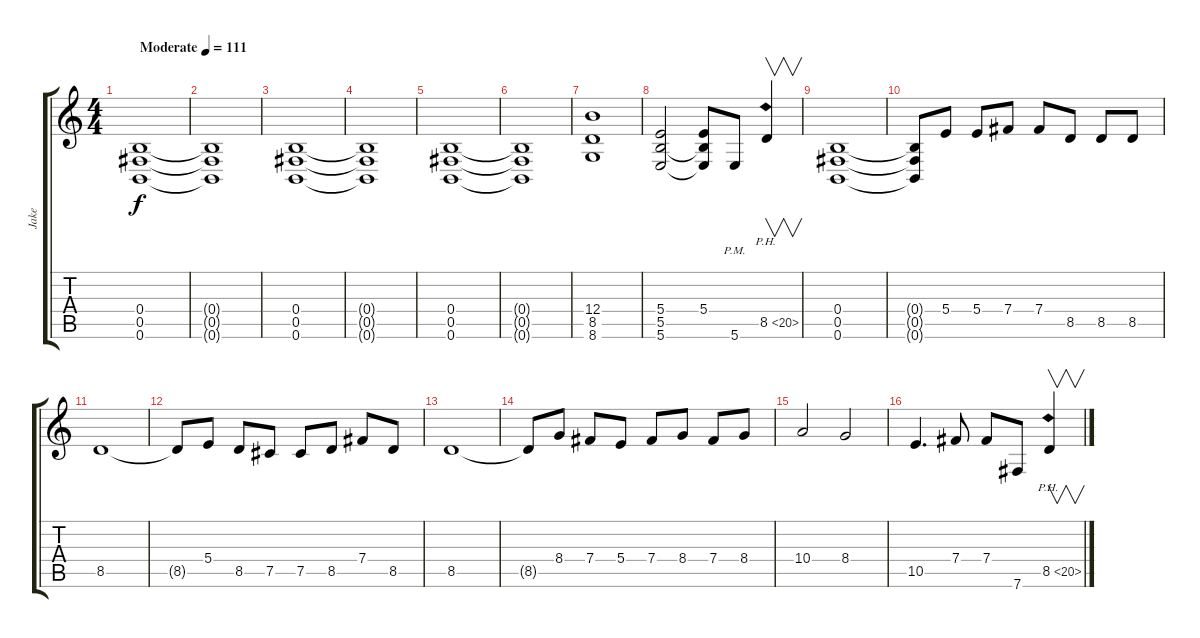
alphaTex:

\track ("Jake" "Jake") {instrument distortionguitar}
\staff {score tabs}
\tuning (Db4 Ab3 E3 B2 Gb2 B1) {hide}
\ts (4 4)
\tempo (111 "Moderate")
\clef g2
\ks c
(0.4 0.5 0.6).1{dy f instrument distortionguitar} |
(0.4{t} 0.5{t} 0.6{t}).1 |
(0.4 0.5 0.6).1 |
(0.4{t} 0.5{t} 0.6{t}).1 |
(0.4 0.5 0.6).1 |
(0.4{t} 0.5{t} 0.6{t}).1 |
(12.4 8.5 8.6).1 |
(5.4 5.5 5.6).2 (5.4 5.5{t} 5.6{t}).8 5.6{pm}.8 8.5{ph 12}.4{v} |
(0.4 0.5 0.6).1 |
(0.4{t} 0.5{t} 0.6{t}).8 5.4.8 5.4.8 7.4.8 7.4.8 8.5.8 8.5.8 8.5.8 |
8.5.1 |
8.5{t}.8 5.4.8 8.5.8 7.5.8 7.5.8 8.5.8 7.4.8 8.5.8 |
8.5.1 |
8.5{t}.8 8.4.8 7.4.8 5.4.8 7.4.8 8.4.8 7.4.8 8.4.8 |
10.4.2 8.4.2 |
10.5.4{d} 7.4.8 7.4.8 7.6.8 8.5{ph 12}.4{v}
